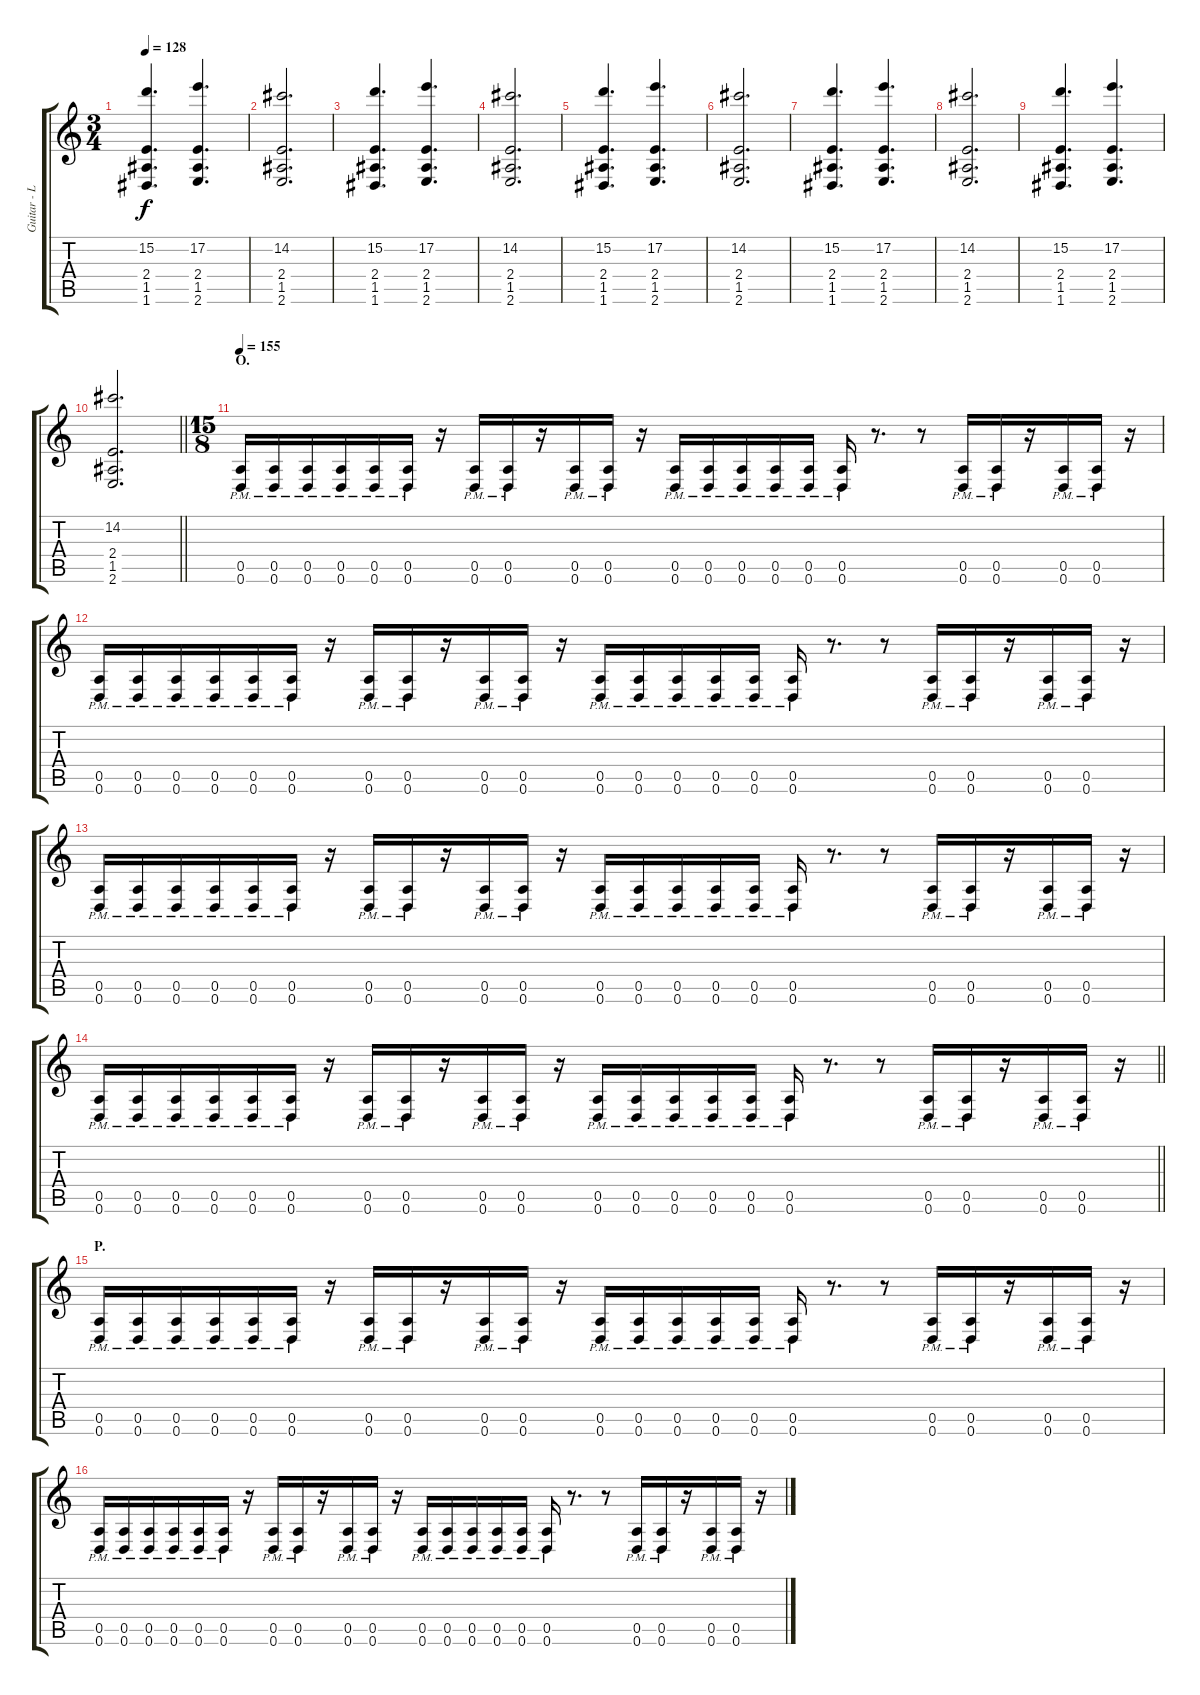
\track ("Guitar - Left" "Guitar - L") {instrument distortionguitar}
\staff {score tabs}
\tuning (E4 B3 G3 D3 A2 D2) {hide}
\ts (3 4)
\tempo 128
\clef g2
\ks c
(15.2 2.4 1.5 1.6).4{d dy f} (17.2 2.4 1.5 2.6).4{d} |
(14.2 2.4 1.5 2.6).2{d} |
(15.2 2.4 1.5 1.6).4{d} (17.2 2.4 1.5 2.6).4{d} |
(14.2 2.4 1.5 2.6).2{d} |
(15.2 2.4 1.5 1.6).4{d} (17.2 2.4 1.5 2.6).4{d} |
(14.2 2.4 1.5 2.6).2{d} |
(15.2 2.4 1.5 1.6).4{d} (17.2 2.4 1.5 2.6).4{d} |
(14.2 2.4 1.5 2.6).2{d} |
(15.2 2.4 1.5 1.6).4{d} (17.2 2.4 1.5 2.6).4{d} |
\barLineRight lightlight
(14.2 2.4 1.5 2.6).2{d} |
\ts (15 8)
\section ("" "O.")
\tempo 155
(0.5{pm} 0.6{pm}).16 (0.5{pm} 0.6{pm}).16 (0.5{pm} 0.6{pm}).16 (0.5{pm} 0.6{pm}).16 (0.5{pm} 0.6{pm}).16 (0.5{pm} 0.6{pm}).16 r.16 (0.5{pm} 0.6{pm}).16 (0.5{pm} 0.6{pm}).16 r.16 (0.5{pm} 0.6{pm}).16 (0.5{pm} 0.6{pm}).16 r.16 (0.5{pm} 0.6{pm}).16 (0.5{pm} 0.6{pm}).16 (0.5{pm} 0.6{pm}).16 (0.5{pm} 0.6{pm}).16 (0.5{pm} 0.6{pm}).16 (0.5{pm} 0.6{pm}).16 r.8{d} r.8 (0.5{pm} 0.6{pm}).16 (0.5{pm} 0.6{pm}).16 r.16 (0.5{pm} 0.6{pm}).16 (0.5{pm} 0.6{pm}).16 r.16 |
(0.5{pm} 0.6{pm}).16 (0.5{pm} 0.6{pm}).16 (0.5{pm} 0.6{pm}).16 (0.5{pm} 0.6{pm}).16 (0.5{pm} 0.6{pm}).16 (0.5{pm} 0.6{pm}).16 r.16 (0.5{pm} 0.6{pm}).16 (0.5{pm} 0.6{pm}).16 r.16 (0.5{pm} 0.6{pm}).16 (0.5{pm} 0.6{pm}).16 r.16 (0.5{pm} 0.6{pm}).16 (0.5{pm} 0.6{pm}).16 (0.5{pm} 0.6{pm}).16 (0.5{pm} 0.6{pm}).16 (0.5{pm} 0.6{pm}).16 (0.5{pm} 0.6{pm}).16 r.8{d} r.8 (0.5{pm} 0.6{pm}).16 (0.5{pm} 0.6{pm}).16 r.16 (0.5{pm} 0.6{pm}).16 (0.5{pm} 0.6{pm}).16 r.16 |
(0.5{pm} 0.6{pm}).16 (0.5{pm} 0.6{pm}).16 (0.5{pm} 0.6{pm}).16 (0.5{pm} 0.6{pm}).16 (0.5{pm} 0.6{pm}).16 (0.5{pm} 0.6{pm}).16 r.16 (0.5{pm} 0.6{pm}).16 (0.5{pm} 0.6{pm}).16 r.16 (0.5{pm} 0.6{pm}).16 (0.5{pm} 0.6{pm}).16 r.16 (0.5{pm} 0.6{pm}).16 (0.5{pm} 0.6{pm}).16 (0.5{pm} 0.6{pm}).16 (0.5{pm} 0.6{pm}).16 (0.5{pm} 0.6{pm}).16 (0.5{pm} 0.6{pm}).16 r.8{d} r.8 (0.5{pm} 0.6{pm}).16 (0.5{pm} 0.6{pm}).16 r.16 (0.5{pm} 0.6{pm}).16 (0.5{pm} 0.6{pm}).16 r.16 |
\barLineRight lightlight
(0.5{pm} 0.6{pm}).16 (0.5{pm} 0.6{pm}).16 (0.5{pm} 0.6{pm}).16 (0.5{pm} 0.6{pm}).16 (0.5{pm} 0.6{pm}).16 (0.5{pm} 0.6{pm}).16 r.16 (0.5{pm} 0.6{pm}).16 (0.5{pm} 0.6{pm}).16 r.16 (0.5{pm} 0.6{pm}).16 (0.5{pm} 0.6{pm}).16 r.16 (0.5{pm} 0.6{pm}).16 (0.5{pm} 0.6{pm}).16 (0.5{pm} 0.6{pm}).16 (0.5{pm} 0.6{pm}).16 (0.5{pm} 0.6{pm}).16 (0.5{pm} 0.6{pm}).16 r.8{d} r.8 (0.5{pm} 0.6{pm}).16 (0.5{pm} 0.6{pm}).16 r.16 (0.5{pm} 0.6{pm}).16 (0.5{pm} 0.6{pm}).16 r.16 |
\section ("" "P.")
(0.5{pm} 0.6{pm}).16 (0.5{pm} 0.6{pm}).16 (0.5{pm} 0.6{pm}).16 (0.5{pm} 0.6{pm}).16 (0.5{pm} 0.6{pm}).16 (0.5{pm} 0.6{pm}).16 r.16 (0.5{pm} 0.6{pm}).16 (0.5{pm} 0.6{pm}).16 r.16 (0.5{pm} 0.6{pm}).16 (0.5{pm} 0.6{pm}).16 r.16 (0.5{pm} 0.6{pm}).16 (0.5{pm} 0.6{pm}).16 (0.5{pm} 0.6{pm}).16 (0.5{pm} 0.6{pm}).16 (0.5{pm} 0.6{pm}).16 (0.5{pm} 0.6{pm}).16 r.8{d} r.8 (0.5{pm} 0.6{pm}).16 (0.5{pm} 0.6{pm}).16 r.16 (0.5{pm} 0.6{pm}).16 (0.5{pm} 0.6{pm}).16 r.16 |
(0.5{pm} 0.6{pm}).16 (0.5{pm} 0.6{pm}).16 (0.5{pm} 0.6{pm}).16 (0.5{pm} 0.6{pm}).16 (0.5{pm} 0.6{pm}).16 (0.5{pm} 0.6{pm}).16 r.16 (0.5{pm} 0.6{pm}).16 (0.5{pm} 0.6{pm}).16 r.16 (0.5{pm} 0.6{pm}).16 (0.5{pm} 0.6{pm}).16 r.16 (0.5{pm} 0.6{pm}).16 (0.5{pm} 0.6{pm}).16 (0.5{pm} 0.6{pm}).16 (0.5{pm} 0.6{pm}).16 (0.5{pm} 0.6{pm}).16 (0.5{pm} 0.6{pm}).16 r.8{d} r.8 (0.5{pm} 0.6{pm}).16 (0.5{pm} 0.6{pm}).16 r.16 (0.5{pm} 0.6{pm}).16 (0.5{pm} 0.6{pm}).16 r.16
